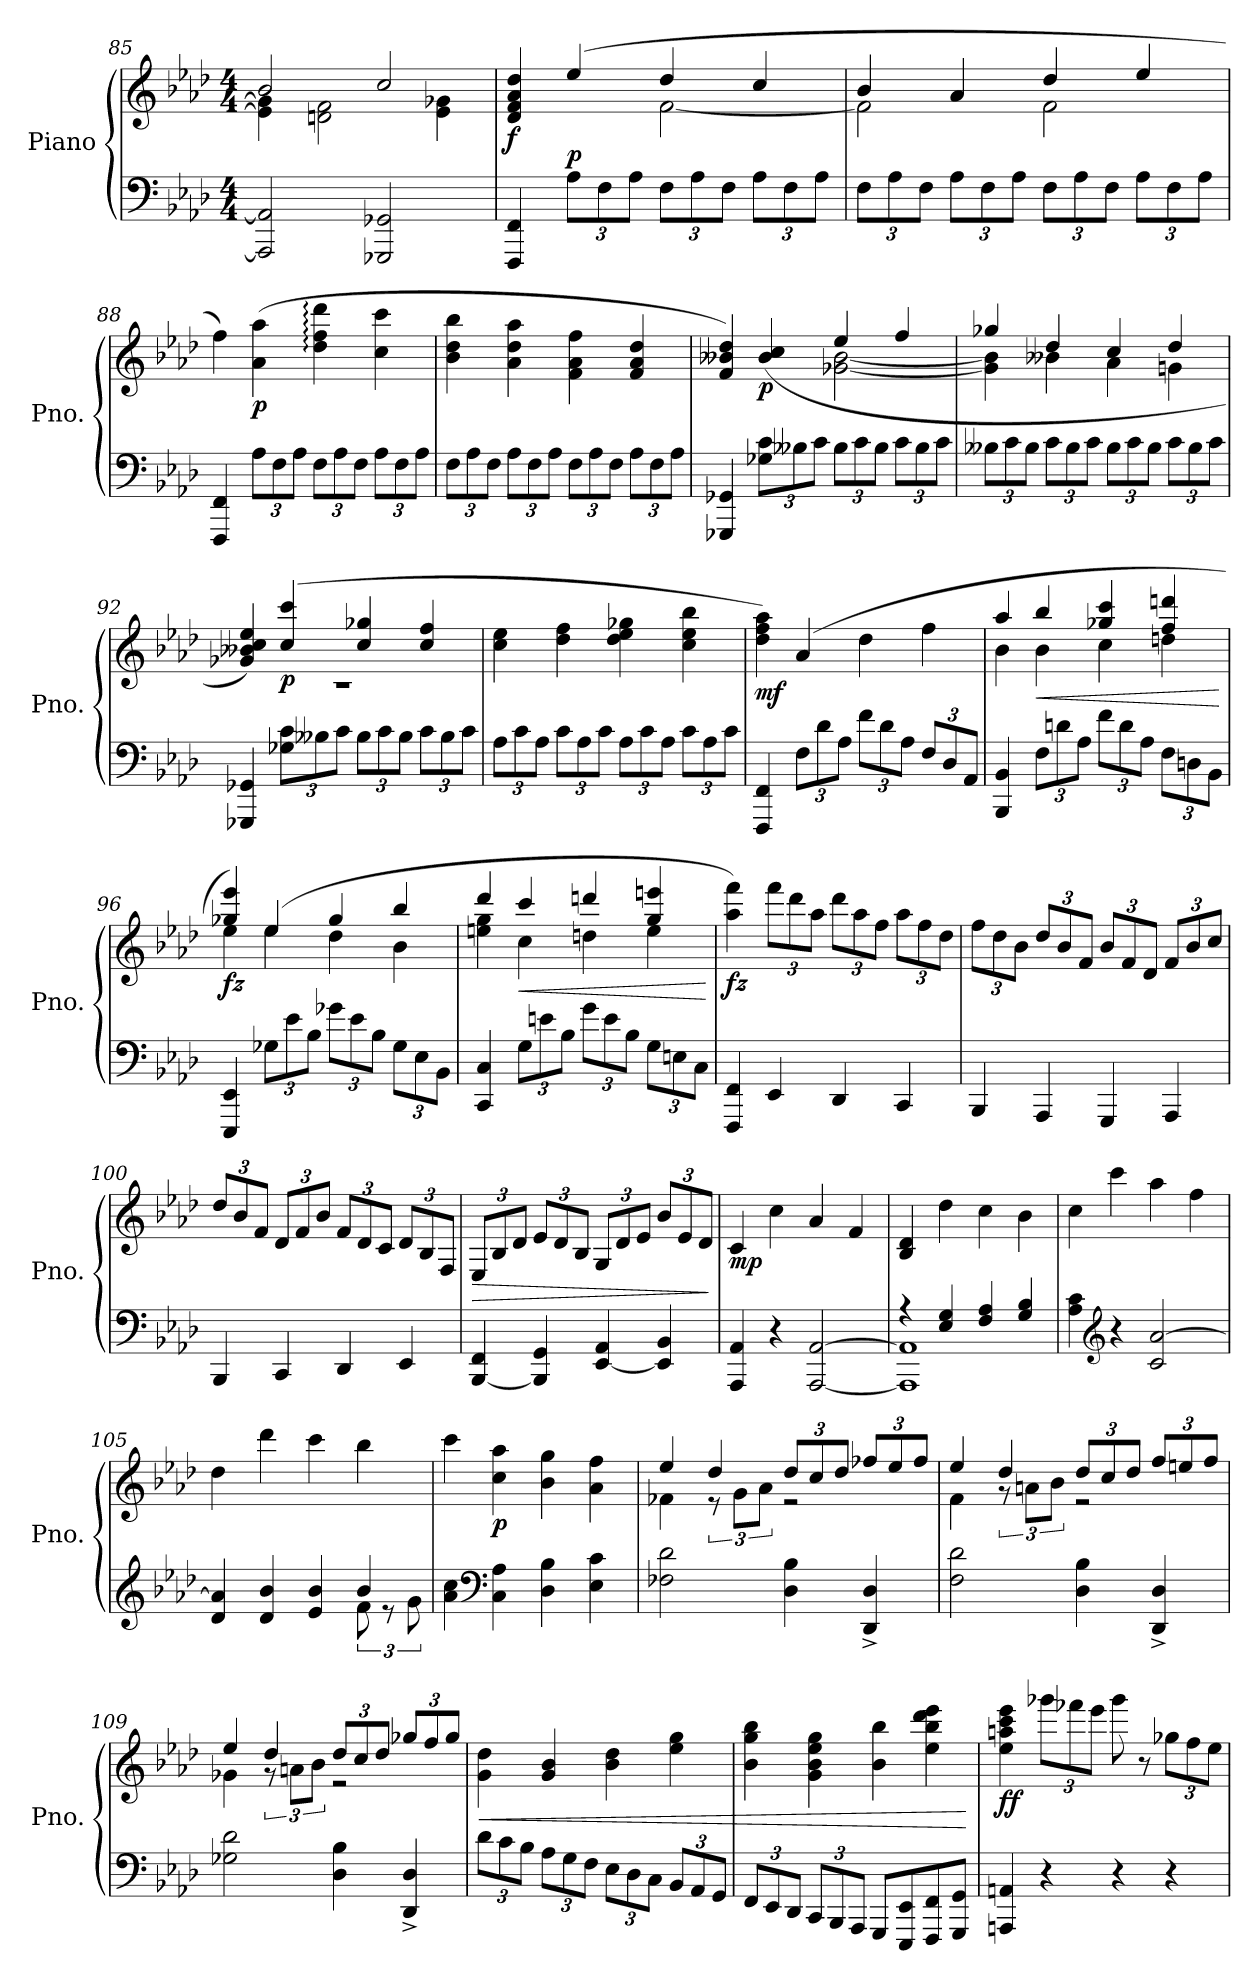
**kern	**kern	**dynam
*part1	*part1	*part1
*staff2	*staff1	*staff1/2
*I"Piano	*	*
*I'Pno.	*	*
*clefF4	*clefG2	*
*k[b-e-a-d-]	*k[b-e-a-d-]	*
*M4/4	*M4/4	*
=85	=85	=85
*	*^	*
2AAA-/] 2AA-/]	2b-/	4e-\] 4g-\]	.
.	.	2dn\ 2f\	.
2GGG-X/ 2GG-X/	2cc/	.	.
.	.	4e-\ 4g-X\	.
=86	=86	=86	=86
!	!	!	!LO:DY:b
4FFF/ 4FF/	4d-/ 4f/ 4a-/ 4dd-/	2ryy	f
*Xbrackettup	*	*	*
!	!	!	!LO:DY:a=2
12A-\L	(4ee-/	.	p
12F\	.	.	.
12A-\J	.	.	.
12F\L	4dd-/	[2f\	.
12A-\	.	.	.
12F\J	.	.	.
12A-\L	4cc/	.	.
12F\	.	.	.
12A-\J	.	.	.
=87	=87	=87	=87
12F\L	4b-/	2f\]	.
12A-\	.	.	.
12F\J	.	.	.
12A-\L	4a-/	.	.
12F\	.	.	.
12A-\J	.	.	.
12F\L	4dd-/	2f\	.
12A-\	.	.	.
12F\J	.	.	.
12A-\L	4ee-/	.	.
12F\	.	.	.
12A-\J	.	.	.
*	*v	*v	*
=88	=88	=88
!	!	!LO:DY:a=2
!	!	!LO:DY:n=1:b
4FFF/ 4FF/	4ff\)	sfp f
!	!	!LO:DY:n=2:b
12A-\L	(4a-\ 4aa-\	p
12F\	.	.
12A-\J	.	.
12F\L	4dd-\: 4ff\: 4ddd-\:	.
12A-\	.	.
12F\J	.	.
12A-\L	4cc\ 4ccc\	.
12F\	.	.
12A-\J	.	.
!!LO:LB:g=z
=89	=89	=89
12F\L	4b-\ 4dd-\ 4bb-\	.
12A-\	.	.
12F\J	.	.
12A-\L	4a-\ 4dd-\ 4aa-\	.
12F\	.	.
12A-\J	.	.
12F\L	4f\ 4a-\ 4ff\	.
12A-\	.	.
12F\J	.	.
12A-\L	4f/ 4a-/ 4dd-/	.
12F\	.	.
12A-\J	.	.
=90	=90	=90
*	*^	*
!	!	!	!LO:DY:b
!	!	!	!LO:DY:n=1:b
4GGG-X/ 4GG-X/	4f/ 4b--X/ 4dd-/)	2ryy	mf sfp
!	!	!	!LO:DY:n=2:b
12G-X\ 12c\L	(4b--/ 4cc/	.	p
12B--X\	.	.	.
12c\J	.	.	.
12B--\L	4ee-/	[2g-X\ [2b--\	.
12c\	.	.	.
12B--\J	.	.	.
12c\L	4ff/	.	.
12B--\	.	.	.
12c\J	.	.	.
=91	=91	=91	=91
12B--X\L	4gg-X/	4g-\] 4b--\]	.
12c\	.	.	.
12B--\J	.	.	.
12c\L	4dd-/	4b--X\	.
12B--\	.	.	.
12c\J	.	.	.
12B--\L	4cc/	4a-\	.
12c\	.	.	.
12B--\J	.	.	.
12c\L	4dd-/	4gn\	.
12B--\	.	.	.
12c\J	.	.	.
!!LO:PB:g=z	!!
=92	=92	=92	=92
!	!	!	!LO:DY:a=2
!	!	!	!LO:DY:n=1:b
4GGG-X/ 4GG-X/	4g-X/ 4b--X/ 4cc/ 4ee-/)	1r	sfp f
!	!	!	!LO:DY:n=2:b
12G-X\ 12c\L	(4cc/ 4ccc/	.	p
12B--X\	.	.	.
12c\J	.	.	.
12B--\L	4cc/ 4gg-X/	.	.
12c\	.	.	.
12B--\J	.	.	.
12c\L	4cc/ 4ff/	.	.
12B--\	.	.	.
12c\J	.	.	.
*	*v	*v	*
=93	=93	=93
12A-\L	4cc\ 4ee-\	.
12c\	.	.
12A-\J	.	.
12c\L	4dd-\ 4ff\	.
12A-\	.	.
12c\J	.	.
12A-\L	4dd-\ 4ee-\ 4gg-X\	.
12c\	.	.
12A-\J	.	.
12c\L	4cc\ 4ee-\ 4bb-\	.
12A-\	.	.
12c\J	.	.
=94	=94	=94
!	!	!LO:DY:b
4FFF/ 4FF/	4dd-\ 4ff\ 4aa-\)	mf
12F\L	(4a-/	.
12d-\	.	.
12A-\J	.	.
12f\L	4dd-\	.
12d-\	.	.
12A-\J	.	.
12F/L	4ff\	.
12D-/	.	.
12AA-/J	.	.
!!LO:LB:g=z
=95	=95	=95
*	*^	*
4BBB-/ 4BB-/	4aa-/	4b-\	.
!	!	!	!LO:HP:b
12F\L	4bb-/	4b-\	<
12dn\	.	.	.
12A-\J	.	.	.
12f\L	4gg-X/ 4ccc/	4cc\	.
12d\	.	.	.
12A-\J	.	.	.
12F\L	4ff/ 4dddn/	4ddn\	.
12Dn\	.	.	.
12BB-\J	.	.	.
*	*v	*v	*
.	.	[
=96	=96	=96
*	*^	*
!	!	!	!LO:DY:b
4EEE-/ 4EE-/	4gg-X/ 4eee-/)	4ee-\	fz
12G-X\L	(4ee-/	4ee-\	.
12e-\	.	.	.
12B-\J	.	.	.
12g-X\L	4gg-/	4dd-\	.
12e-\	.	.	.
12B-\J	.	.	.
12G-\L	4bb-/	4b-\	.
12E-\	.	.	.
12BB-\J	.	.	.
=97	=97	=97	=97
4CC/ 4C/	4ddd-/	4een\ 4gg\	.
!	!	!	!LO:HP:b
12G\L	4ccc/	4cc\	<
12en\	.	.	.
12B-\J	.	.	.
12g\L	4dddn/	4ddn\	.
12e\	.	.	.
12B-\J	.	.	.
12G\L	4gg/ 4eeen/	4ee\	.
12En\	.	.	.
12C\J	.	.	.
*	*v	*v	*
.	.	[
!!LO:LB:g=z
=98	=98	=98
!	!	!LO:DY:b
4FFF/ 4FF/	4aa-\ 4fff\)	fz
*	*Xbrackettup	*
4EE-/	12fff\L	.
.	12ddd-\	.
.	12aa-\J	.
4DD-/	12ddd-\L	.
.	12aa-\	.
.	12ff\J	.
4CC/	12aa-\L	.
.	12ff\	.
.	12dd-\J	.
=99	=99	=99
4BBB-/	12ff\L	.
.	12dd-\	.
.	12b-\J	.
4AAA-/	12dd-/L	.
.	12b-/	.
.	12f/J	.
4GGG/	12b-/L	.
.	12f/	.
.	12d-/J	.
4AAA-/	12f/L	.
.	12b-/	.
.	12cc/J	.
=100	=100	=100
4BBB-/	12dd-/L	.
.	12b-/	.
.	12f/J	.
4CC/	12d-/L	.
.	12f/	.
.	12b-/J	.
4DD-/	12f/L	.
.	12d-/	.
.	12c/J	.
4EE-/	12d-/L	.
.	12B-/	.
.	12F/J	.
!!LO:LB:g=z
=101	=101	=101
!	!	!LO:HP:b
[4BBB-/ 4FF/	12E-/L	>
.	12B-/	.
.	12d-/J	.
4BBB-/] 4GG/	12e-/L	.
.	12d-/	.
.	12B-/J	.
[4EE-/ 4AA-/	12G/L	.
.	12d-/	.
.	12e-/J	.
4EE-/] 4BB-/	12b-/L	.
.	12e-/	.
.	12d-/J	.
.	.	]
=102	=102	=102
!	!	!LO:DY:b
4AAA-/ 4AA-/	4c/	mp
4r	4cc\	.
[2AAA-/ [2AA-/	4a-/	.
.	4f/	.
=103	=103	=103
*^	*	*
4r	1AAA-] 1AA-]	4B-/ 4d-/	.
4E-/ 4G/	.	4dd-\	.
4F/ 4A-/	.	4cc\	.
4G/ 4B-/	.	4b-\	.
*v	*v	*	*
=104	=104	=104
4A-\ 4c\	4cc\	.
*clefG2	*	*
4r	4ccc\	.
2c/ [2a-/	4aa-\	.
.	4ff\	.
=105	=105	=105
*^	*	*
4d-/ 4a-/]	2.ryy	4dd-\	.
4d-/ 4b-/	.	4ddd-\	.
4e-/ 4b-/	.	4ccc\	.
*	*brackettup	*	*
4b-/	12f\	4bb-\	.
.	12r	.	.
.	12g\	.	.
*v	*v	*	*
=106	=106	=106
4a-\ 4cc\	4ccc\	.
*clefF4	*	*
!	!	!LO:DY:b
4C\ 4A-\	4cc\ 4aa-\	p
4D-\ 4B-\	4b-\ 4gg\	.
4E-\ 4c\	4a-\ 4ff\	.
!!LO:LB:g=z
=107	=107	=107
*	*^	*
2F-X\ 2d-\	4ee-/	4f-X\	.
*	*	*brackettup	*
.	4dd-/	12r	.
.	.	12g\L	.
.	.	12a-\J	.
*	*Xbrackettup	*	*
4D-\ 4B-\	12dd-/L	2r	.
.	12cc/	.	.
.	12dd-/J	.	.
4DD-/^ 4D-/^	12ff-X/L	.	.
.	12ee-/	.	.
.	12ff-/J	.	.
=108	=108	=108	=108
2F\ 2d-\	4ee-/	4f\	.
*	*	*brackettup	*
.	4dd-/	12r	.
.	.	12an\L	.
.	.	12b-\J	.
*	*Xbrackettup	*	*
4D-\ 4B-\	12dd-/L	2r	.
.	12cc/	.	.
.	12dd-/J	.	.
4DD-/^ 4D-/^	12ff/L	.	.
.	12een/	.	.
.	12ff/J	.	.
=109	=109	=109	=109
2G-X\ 2d-\	4ee-/	4g-X\	.
*	*	*brackettup	*
.	4dd-/	12r	.
.	.	12an\L	.
.	.	12b-\J	.
*	*Xbrackettup	*	*
4D-\ 4B-\	12dd-/L	2r	.
.	12cc/	.	.
.	12dd-/J	.	.
4DD-/^ 4D-/^	12gg-X/L	.	.
.	12ff/	.	.
.	12gg-/J	.	.
*	*v	*v	*
!!LO:PB:g=z
=110	=110	=110
*Xbrackettup	*	*
!	!	!LO:HP:b
12d-\L	4g\ 4dd-\	<
12c\	.	.
12B-\J	.	.
12A-\L	4g/ 4b-/	.
12G\	.	.
12F\J	.	.
12E-\L	4b-\ 4dd-\	.
12D-\	.	.
12C\J	.	.
12BB-/L	4ee-\ 4gg\	.
12AA-/	.	.
12GG/J	.	.
=111	=111	=111
12FF/L	4b-\ 4gg\ 4bb-\	.
12EE-/	.	.
12DD-/J	.	.
12CC/L	4g\ 4b-\ 4ee-\ 4gg\	.
12BBB-/	.	.
12AAA-/J	.	.
8GGG/L	4b-\ 4bb-\	.
8EEE-/ 8EE-/	.	.
8FFF/ 8FF/	4ee-\ 4bb-\ 4ddd-\ 4eee-\	.
8GGG/ 8GG/J	.	.
.	.	[
=112	=112	=112
!	!	!LO:DY:b
4AAAn/ 4AAn/	4ee-\ 4aan\ 4ccc\ 4eee-\	ff
4r	12ggg-X\L	.
.	12fff-X\	.
.	12eee-\J	.
4r	8ggg-\	.
.	8r	.
4r	12gg-X\L	.
.	12ff\	.
.	12ee-\J	.
=	=	=
*-	*-	*-
